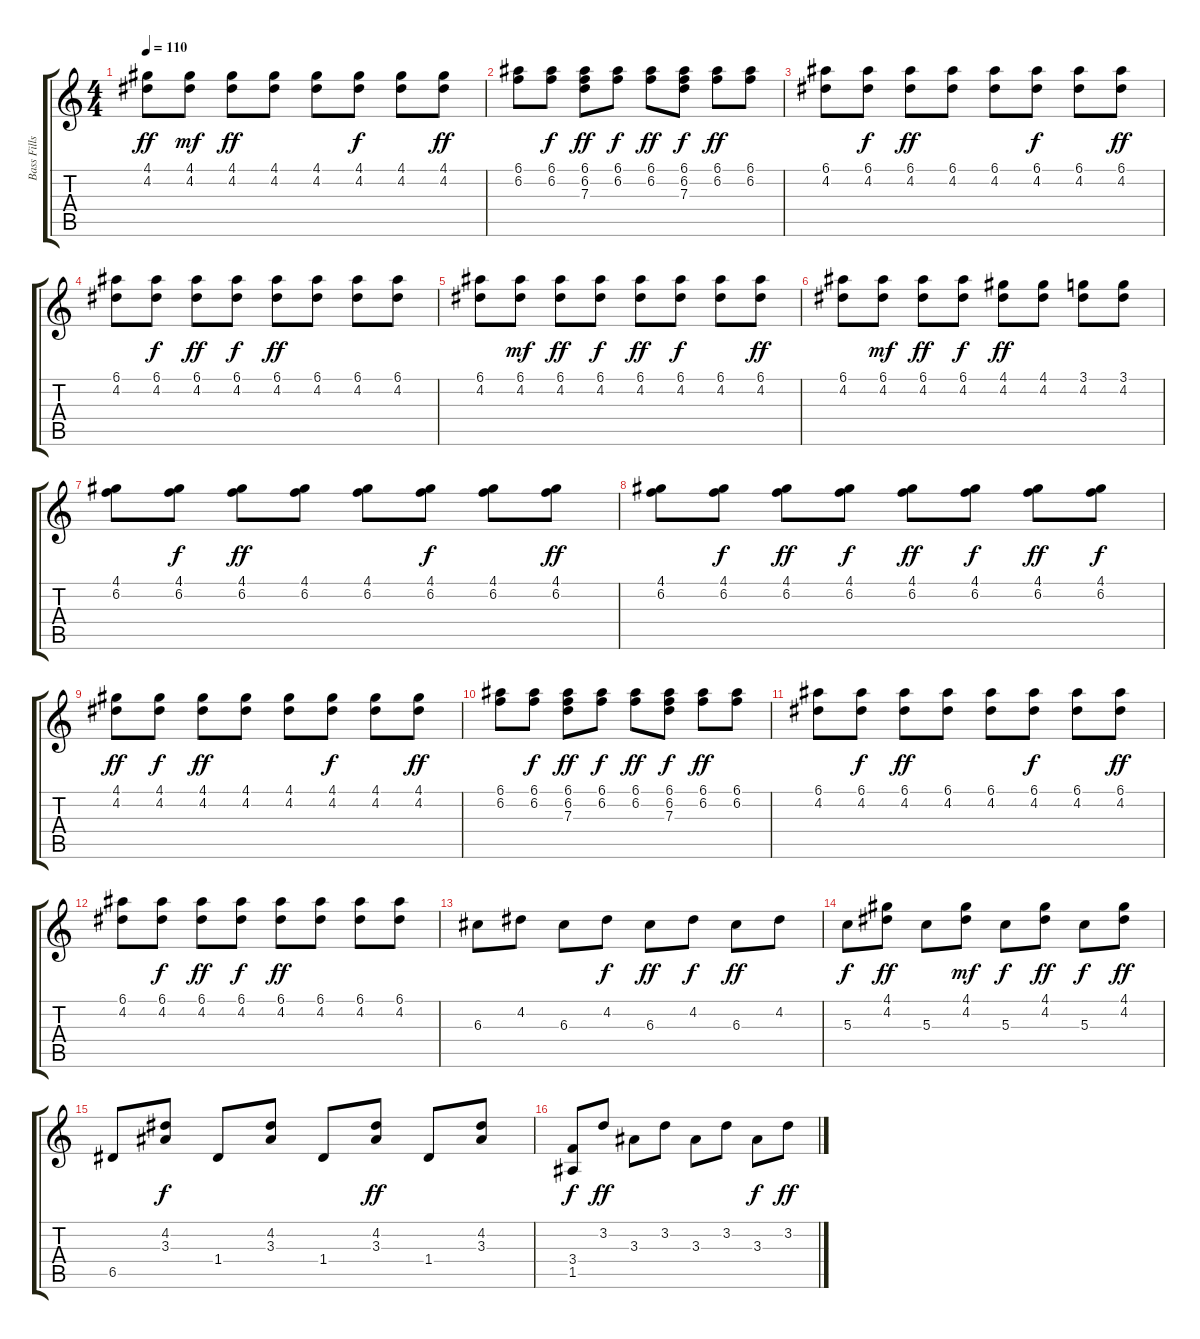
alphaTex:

\track ("Bass Fills" "Bass Fills") {instrument electricbasspick}
\staff {score tabs}
\tuning (E4 B3 G3 D3 A2 E2) {hide}
\ts (4 4)
\tempo 110
\clef g2
\ks c
(4.1 4.2).8{dy ff} (4.1 4.2).8{dy mf} (4.1 4.2).8{dy ff} (4.1 4.2).8 (4.1 4.2).8 (4.1 4.2).8{dy f} (4.1 4.2).8 (4.1 4.2).8{dy ff} |
(6.1 6.2).8 (6.1 6.2).8{dy f} (6.1 6.2 7.3).8{dy ff} (6.1 6.2).8{dy f} (6.1 6.2).8{dy ff} (6.1 6.2 7.3).8{dy f} (6.1 6.2).8{dy ff} (6.1 6.2).8 |
(6.1 4.2).8 (6.1 4.2).8{dy f} (6.1 4.2).8{dy ff} (6.1 4.2).8 (6.1 4.2).8 (6.1 4.2).8{dy f} (6.1 4.2).8 (6.1 4.2).8{dy ff} |
(6.1 4.2).8 (6.1 4.2).8{dy f} (6.1 4.2).8{dy ff} (6.1 4.2).8{dy f} (6.1 4.2).8{dy ff} (6.1 4.2).8 (6.1 4.2).8 (6.1 4.2).8 |
(6.1 4.2).8 (6.1 4.2).8{dy mf} (6.1 4.2).8{dy ff} (6.1 4.2).8{dy f} (6.1 4.2).8{dy ff} (6.1 4.2).8{dy f} (6.1 4.2).8 (6.1 4.2).8{dy ff} |
(6.1 4.2).8 (6.1 4.2).8{dy mf} (6.1 4.2).8{dy ff} (6.1 4.2).8{dy f} (4.1 4.2).8{dy ff} (4.1 4.2).8 (3.1 4.2).8 (3.1 4.2).8 |
(4.1 6.2).8 (4.1 6.2).8{dy f} (4.1 6.2).8{dy ff} (4.1 6.2).8 (4.1 6.2).8 (4.1 6.2).8{dy f} (4.1 6.2).8 (4.1 6.2).8{dy ff} |
(4.1 6.2).8 (4.1 6.2).8{dy f} (4.1 6.2).8{dy ff} (4.1 6.2).8{dy f} (4.1 6.2).8{dy ff} (4.1 6.2).8{dy f} (4.1 6.2).8{dy ff} (4.1 6.2).8{dy f} |
(4.1 4.2).8{dy ff} (4.1 4.2).8{dy f} (4.1 4.2).8{dy ff} (4.1 4.2).8 (4.1 4.2).8 (4.1 4.2).8{dy f} (4.1 4.2).8 (4.1 4.2).8{dy ff} |
(6.1 6.2).8 (6.1 6.2).8{dy f} (6.1 6.2 7.3).8{dy ff} (6.1 6.2).8{dy f} (6.1 6.2).8{dy ff} (6.1 6.2 7.3).8{dy f} (6.1 6.2).8{dy ff} (6.1 6.2).8 |
(6.1 4.2).8 (6.1 4.2).8{dy f} (6.1 4.2).8{dy ff} (6.1 4.2).8 (6.1 4.2).8 (6.1 4.2).8{dy f} (6.1 4.2).8 (6.1 4.2).8{dy ff} |
(6.1 4.2).8 (6.1 4.2).8{dy f} (6.1 4.2).8{dy ff} (6.1 4.2).8{dy f} (6.1 4.2).8{dy ff} (6.1 4.2).8 (6.1 4.2).8 (6.1 4.2).8 |
6.3.8 4.2.8 6.3.8 4.2.8{dy f} 6.3.8{dy ff} 4.2.8{dy f} 6.3.8{dy ff} 4.2.8 |
5.3.8{dy f} (4.1 4.2).8{dy ff} 5.3.8 (4.1 4.2).8{dy mf} 5.3.8{dy f} (4.1 4.2).8{dy ff} 5.3.8{dy f} (4.1 4.2).8{dy ff} |
6.5.8 (4.2 3.3).8{dy f} 1.4.8 (4.2 3.3).8 1.4.8 (4.2 3.3).8{dy ff} 1.4.8 (4.2 3.3).8 |
(3.4 1.5).8{dy f} 3.2.8{dy ff} 3.3.8 3.2.8 3.3.8 3.2.8 3.3.8{dy f} 3.2.8{dy ff}
